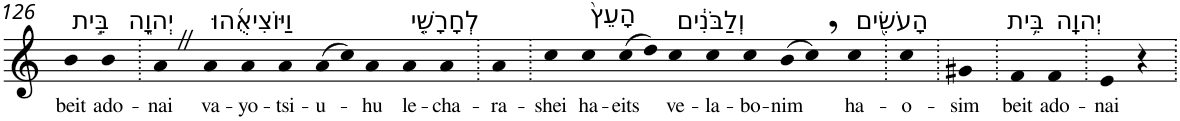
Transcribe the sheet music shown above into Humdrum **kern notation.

**kern	**text
*part1	*part1
*staff1	*staff1
*I"Piano	*
*I'Pno	*
!!LO:PB:g=z
*clefG2	*
*k[]	*
=126	=126
!LO:TX:a:t=בֵּ֣ית	!
!	!LO:LY:b
4b	beit
!LO:TX:a:t=יְהוָ֑ה	!
!	!LO:LY:b
4b	ado-
=127.	=127.
!	!LO:LY:b
4aZ	-nai
!LO:TX:a:t=וַיּוֹצִיאֻ֜הוּ	!
!	!LO:LY:b
4a	va-
!	!LO:LY:b
4a	-yo-
!	!LO:LY:b
4a	-tsi-
!	!LO:LY:b
(>8a	-u-
8cc)	.
!	!LO:LY:b
4a	-hu
!LO:TX:a:t=לְחָרָשֵׁ֤י	!
!	!LO:LY:b
4a	le-
!	!LO:LY:b
4a	-cha-
=128.	=128.
!	!LO:LY:b
4a	-ra-
=129.	=129.
!	!LO:LY:b
4cc	-shei
!LO:TX:a:t=הָעֵץ֙	!
!	!LO:LY:b
4cc	ha-
!	!LO:LY:b
(>8cc	-eits
8dd)	.
!LO:TX:a:t=וְלַבֹּנִ֔ים	!
!	!LO:LY:b
4cc	ve-
!	!LO:LY:b
4cc	-la-
!	!LO:LY:b
4cc	-bo-
!	!LO:LY:b
(>8b	-nim
8cc,)	.
!LO:TX:a:t=הָעֹשִׂ֖ים	!
!	!LO:LY:b
4cc	ha-
=130.	=130.
!	!LO:LY:b
4cc	-o-
=131.	=131.
!	!LO:LY:b
4g#X	-sim
=132.	=132.
!LO:TX:a:t=בֵּ֥ית	!
!	!LO:LY:b
4f	beit
!LO:TX:a:t=יְהוָֽה	!
!	!LO:LY:b
4f	ado-
=133.	=133.
!	!LO:LY:b
4e	-nai
4r	.
=.	=.
*-	*-
